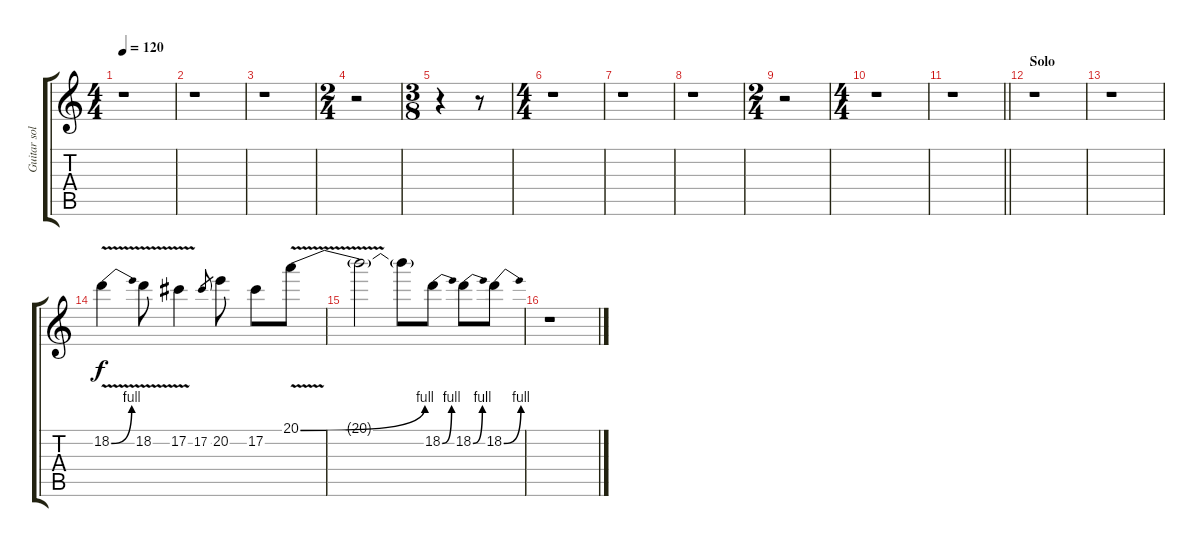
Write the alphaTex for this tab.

\track ("Guitar solo 2" "Guitar sol") {instrument distortionguitar}
\staff {score tabs}
\tuning (Db4 Ab3 E3 B2 Gb2 B1) {hide}
\ts (4 4)
\tempo 120
\clef g2
\ks c
r.1{dy f} |
r.1 |
r.1 |
\ts (2 4)
r.2 |
\ts (3 8)
r.4 r.8 |
\ts (4 4)
r.1 |
r.1 |
r.1 |
\ts (2 4)
r.2 |
\ts (4 4)
r.1 |
\barLineRight lightlight
r.1 |
\section ("" "Solo")
r.1 |
r.1 |
18.2{be (bend 0 0 60 4) v}.4 18.2{v}.8 17.2{v}.4 17.2.8{gr} 20.2.8 17.2.8 20.1{be (bend 0 0 60 4) v}.8 |
20.1{t}.2 20.1{t}.8 18.2{be (bend 0 0 60 4)}.8 18.2{be (bend 0 0 60 4)}.8 18.2{be (bend 0 0 60 4)}.8 |
r.1
